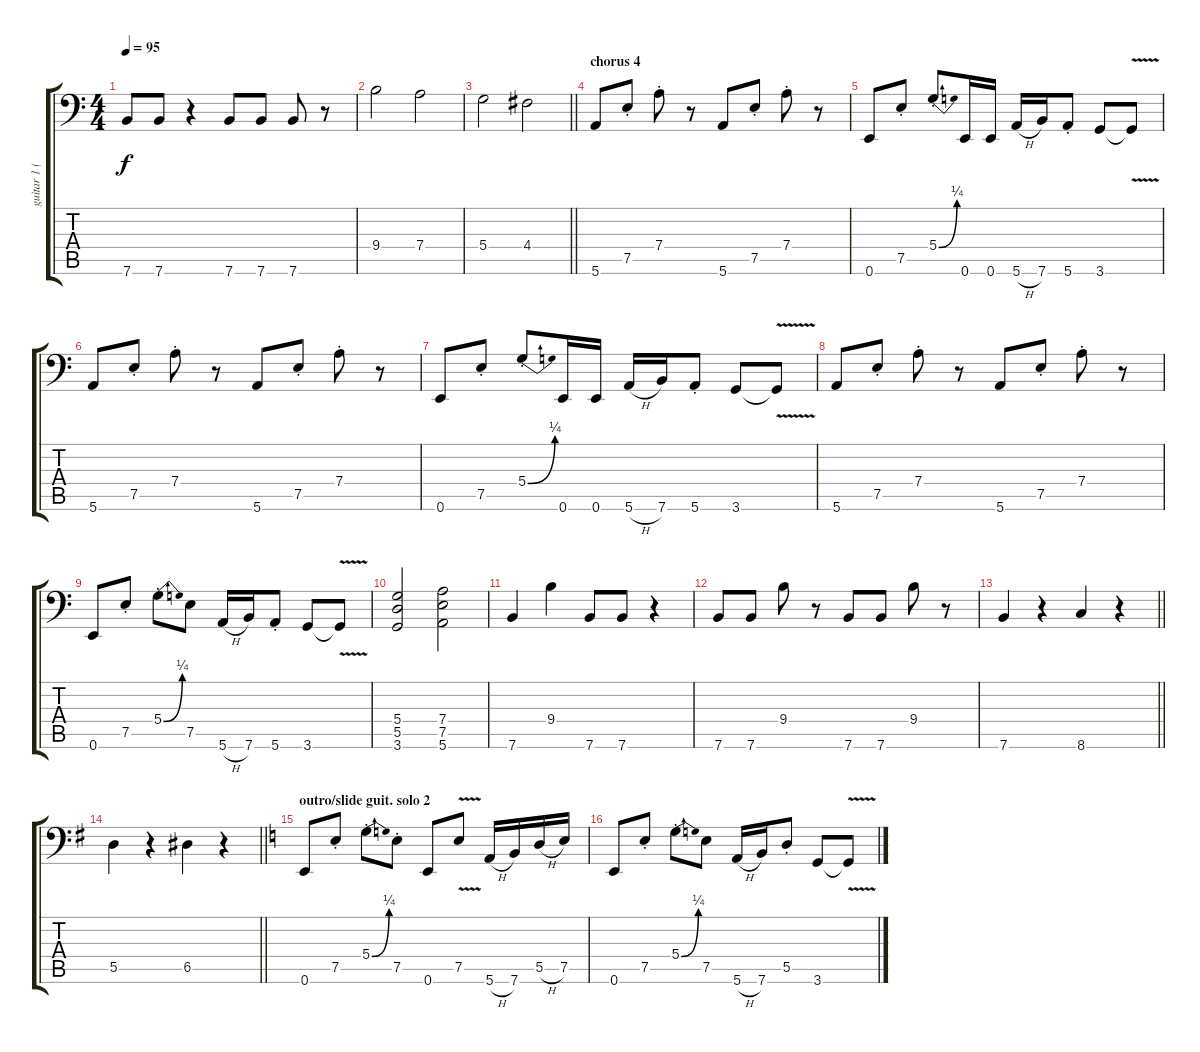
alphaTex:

\track ("guitar 1 (octaver, down one)" "guitar 1 (") {instrument overdrivenguitar}
\staff {score tabs}
\tuning (E3 B2 G2 D2 A1 E1) {hide}
\ts (4 4)
\tempo 95
\clef f4
\ks c
7.6.8{dy f} 7.6.8 r.4 7.6.8 7.6.8 7.6.8 r.8 |
9.4.2 7.4.2 |
\barLineRight lightlight
5.4.2 4.4.2 |
\section ("" "chorus 4")
5.6.8 7.5{st}.8 7.4{st}.8 r.8 5.6.8 7.5{st}.8 7.4{st}.8 r.8 |
0.6.8 7.5{st}.8 5.4{be (bend 0 0 60 1) st}.8 0.6.16 0.6.16 5.6{h}.16 7.6.16 5.6{st}.8 3.6.8 3.6{v t}.8 |
5.6.8 7.5{st}.8 7.4{st}.8 r.8 5.6.8 7.5{st}.8 7.4{st}.8 r.8 |
0.6.8 7.5{st}.8 5.4{be (bend 0 0 60 1) st}.8 0.6.16 0.6.16 5.6{h}.16 7.6.16 5.6{st}.8 3.6.8 3.6{v t}.8 |
5.6.8 7.5{st}.8 7.4{st}.8 r.8 5.6.8 7.5{st}.8 7.4{st}.8 r.8 |
0.6.8 7.5{st}.8 5.4{be (bend 0 0 60 1) st}.8 7.5.8 5.6{h}.16 7.6.16 5.6{st}.8 3.6.8 3.6{v t}.8 |
(5.4 5.5 3.6).2 (7.4 7.5 5.6).2 |
7.6.4 9.4.4 7.6.8 7.6.8 r.4 |
7.6.8 7.6.8 9.4.8 r.8 7.6.8 7.6.8 9.4.8 r.8 |
\barLineRight lightlight
7.6.4 r.4 8.6.4 r.4 |
\barLineRight lightlight
\ks g
5.5.4 r.4 6.5.4 r.4 |
\section ("" "outro/slide guit. solo 2")
\ks c
0.6.8 7.5{st}.8 5.4{be (bend 0 0 60 1) st}.8 7.5{st}.8 0.6.8 7.5{v}.8 5.6{h}.16 7.6.16 5.5{h}.16 7.5.16 |
0.6.8 7.5{st}.8 5.4{be (bend 0 0 60 1) st}.8 7.5.8 5.6{h}.16 7.6.16 5.5{st}.8 3.6.8 3.6{v t}.8
